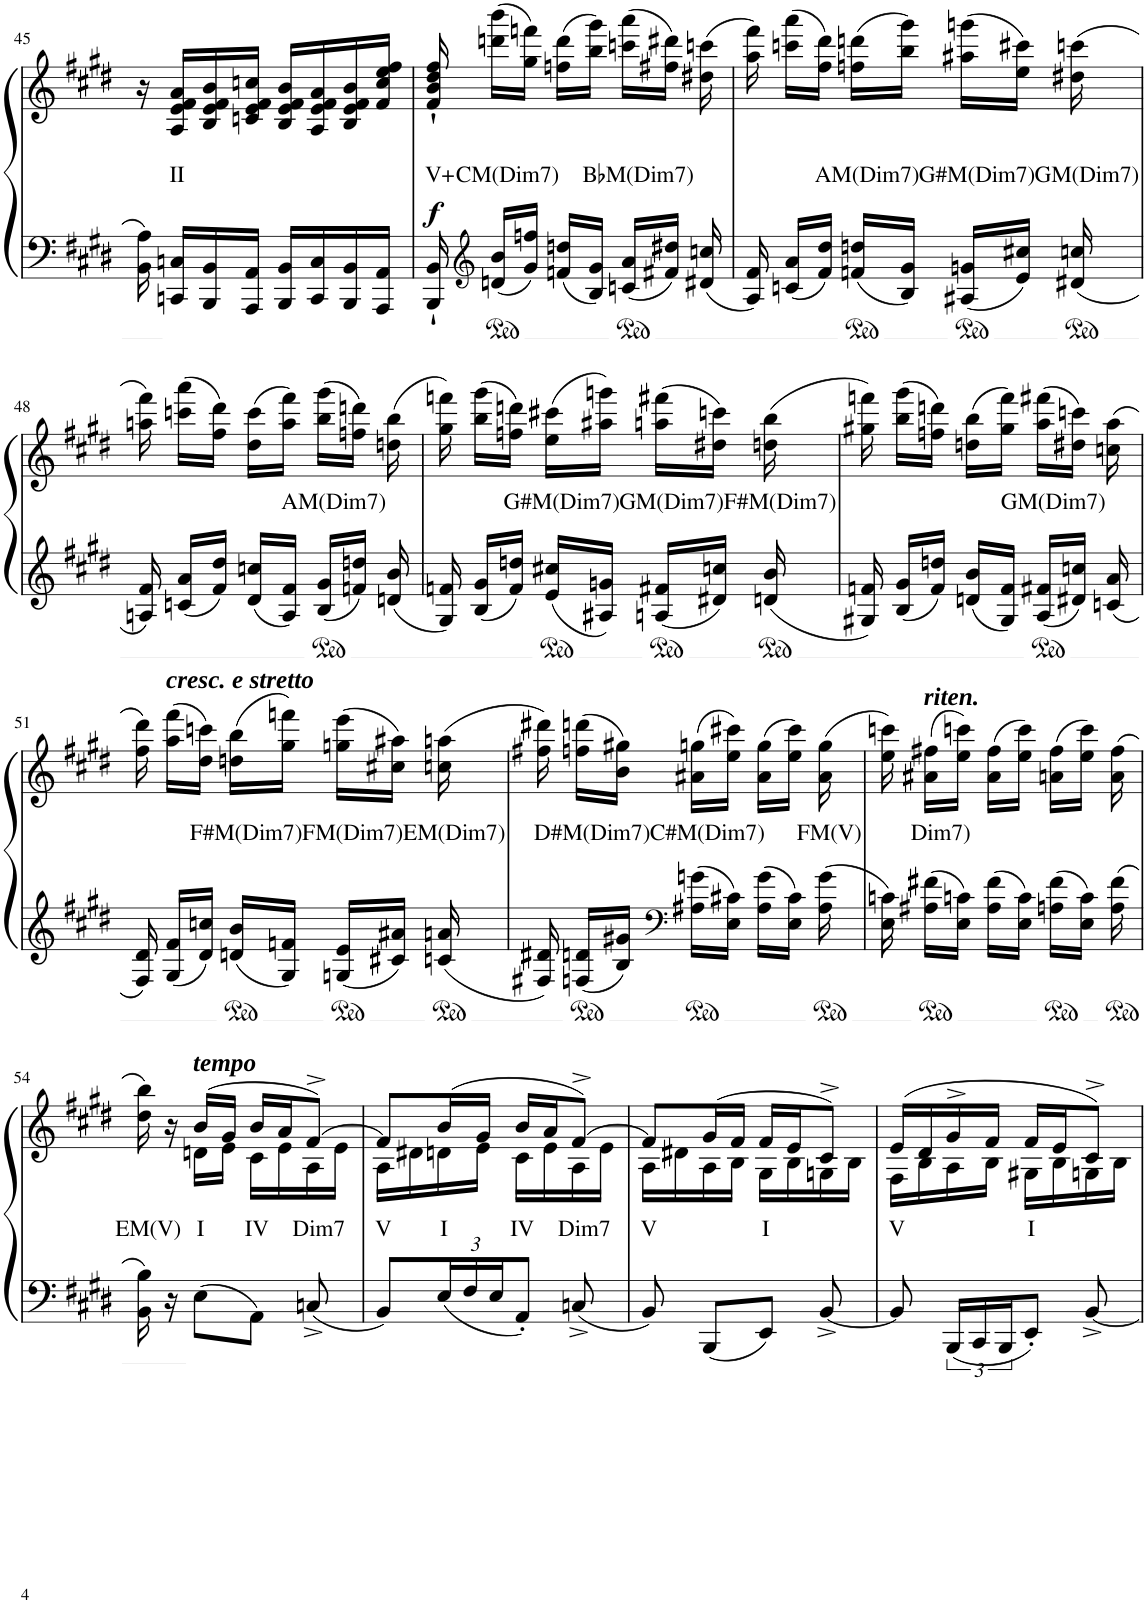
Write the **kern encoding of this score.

**kern	**kern	**text	**dynam
*part1	*part1	*part1	*part1
*staff2	*staff1	*staff1	*staff1/2
*I"Piano	*	*	*
*I'Pno	*	*	*
!!LO:PB:g=z
*clefF4	*clefG2	*	*
*k[f#c#g#d#]	*k[f#c#g#d#]	*	*
*M2/4	*M2/4	*	*
=45	=45	=45	=45
16BB\ 16A\	16r	.	.
!	!	!LO:LY:b	!
16CCn/ 16Cn/LL	16A/ 16e/ 16f#/ 16a/LL	II	.
16BBB/ 16BB/	16B/ 16e/ 16f#/ 16b/	.	.
16AAA/ 16AA/JJ	16cn/ 16e/ 16f#/ 16ccn/JJ	.	.
16BBB/ 16BB/LL	16B/ 16e/ 16f#/ 16b/LL	.	.
16CC/ 16C/	16A/ 16e/ 16f#/ 16a/	.	.
16BBB/ 16BB/	16B/ 16e/ 16f#/ 16b/	.	.
16AAA/ 16AA/JJ	16f#/ 16cc/ 16ee/ 16ff#/JJ	.	.
=46	=46	=46	=46
!	!	!LO:LY:b	!LO:DY:b
16BBB/'` 16BB/'`	16f#/'` 16b/'` 16dd#/'` 16ff#/'`	V+	f
*clefG2	*	*	*
!	!	!LO:LY:b	!
16dn/ 16b/LL	(16dddn\ 16bbb\LL	CM(Dim7)	.
16g#/ 16ffn/JJ	16gg#\ 16fffn\JJ)	.	.
16fn/ 16ddn/LL	(16ffn\ 16ddd\LL	.	.
16B/ 16g#/JJ	16bb\ 16ggg#\JJ)	.	.
!	!	!LO:LY:b	!
16cn/ 16a/LL	(16cccn\ 16aaa\LL	B♭M(Dim7)	.
16f#X/ 16dd#X/JJ	16ff#X\ 16ddd#X\JJ)	.	.
16d#X/ 16ccn/	(16dd#X\ 16cccn\	.	.
=47	=47	=47	=47
16A/ 16f#/	16aa\ 16fff#\)	.	.
16cn/ 16a/LL	(16cccn\ 16aaa\LL	.	.
16f#/ 16dd#/JJ	16ff#\ 16ddd#\JJ)	.	.
!	!	!LO:LY:b	!
16fn/ 16ddn/LL	(16ffn\ 16dddn\LL	AM(Dim7)	.
16B/ 16g#/JJ	16bb\ 16ggg#\JJ)	.	.
!	!	!LO:LY:b	!
16A#X/ 16gn/LL	(16aa#X\ 16gggn\LL	G#M(Dim7)	.
16e/ 16cc#X/JJ	16ee\ 16ccc#X\JJ)	.	.
!	!	!LO:LY:b	!
16d#X/ 16ccn/	(16dd#X\ 16cccn\	GM(Dim7)	.
!!LO:LB:g=z
=48	=48	=48	=48
16An/ 16f#/	16aan\ 16fff#\)	.	.
16cn/ 16a/LL	(16cccn\ 16aaa\LL	.	.
16f#/ 16dd#/JJ	16ff#\ 16ddd#\JJ)	.	.
16d#/ 16ccn/LL	(16dd#\ 16ccc\LL	.	.
16A/ 16f#/JJ	16aa\ 16fff#\JJ)	.	.
!	!	!LO:LY:b	!
16B/ 16g#/LL	(16bb\ 16ggg#\LL	AM(Dim7)	.
16fn/ 16ddn/JJ	16ffn\ 16dddn\JJ)	.	.
16dn/ 16b/	(16ddn\ 16bb\	.	.
=49	=49	=49	=49
16G#/ 16fn/	16gg#\ 16fffn\)	.	.
16B/ 16g#/LL	(16bb\ 16ggg#\LL	.	.
16f/ 16ddn/JJ	16ffn\ 16dddn\JJ)	.	.
!	!	!LO:LY:b	!
16e/ 16cc#X/LL	(16ee\ 16ccc#X\LL	G#M(Dim7)	.
16A#X/ 16gn/JJ	16aa#X\ 16gggn\JJ)	.	.
!	!	!LO:LY:b	!
16An/ 16f#X/LL	(16aan\ 16fff#X\LL	GM(Dim7)	.
16d#X/ 16ccn/JJ	16dd#X\ 16cccn\JJ)	.	.
!	!	!LO:LY:b	!
16dn/ 16b/	(16ddn\ 16bb\	F#M(Dim7)	.
=50	=50	=50	=50
16G#X/ 16fn/	16gg#X\ 16fffn\)	.	.
16B/ 16g#/LL	(16bb\ 16ggg#\LL	.	.
16f/ 16ddn/JJ	16ffn\ 16dddn\JJ)	.	.
16dn/ 16b/LL	(16ddn\ 16bb\LL	.	.
16G#/ 16f/JJ	16gg#\ 16fff\JJ)	.	.
!	!	!LO:LY:b	!
16A/ 16f#X/LL	(16aa\ 16fff#X\LL	GM(Dim7)	.
16d#X/ 16ccn/JJ	16dd#X\ 16cccn\JJ)	.	.
16cn/ 16a/	(16ccn\ 16aa\	.	.
!!LO:LB:g=z
=51	=51	=51	=51
16F#/ 16d#/	16ff#\ 16ddd#\)	.	.
!	!LO:TX:a:Bi:t=cresc. e stretto	!	!
16G#/ 16f#/LL	(16aa\ 16fff#\LL	.	.
16d#/ 16ccn/JJ	16dd#\ 16cccn\JJ)	.	.
!	!	!LO:LY:b	!
16dn/ 16b/LL	(16ddn\ 16bb\LL	F#M(Dim7)	.
16G#/ 16fn/JJ	16gg#\ 16fffn\JJ)	.	.
!	!	!LO:LY:b	!
16Gn/ 16e/LL	(16ggn\ 16eee\LL	FM(Dim7)	.
16c#X/ 16a#X/JJ	16cc#X\ 16aa#X\JJ)	.	.
!	!	!LO:LY:b	!
16cn/ 16an/	(16ccn\ 16aan\	EM(Dim7)	.
=52	=52	=52	=52
16F#X/ 16d#X/	16ff#X\ 16ddd#X\)	.	.
!	!	!LO:LY:b	!
16Fn/ 16dn/LL	(16ffn\ 16dddn\LL	D#M(Dim7)	.
16B/ 16g#X/JJ	16b\ 16gg#X\JJ)	.	.
*clefF4	*	*	*
!	!	!LO:LY:b	!
16A#X\ 16gn\LL	(16a#X\ 16ggn\LL	C#M(Dim7)	.
16E\ 16c#X\JJ	16ee\ 16ccc#X\JJ)	.	.
16A#\ 16g\LL	(16a#\ 16gg\LL	.	.
16E\ 16c#\JJ	16ee\ 16ccc#\JJ)	.	.
!	!	!LO:LY:b	!
16A#\ 16g\	(16a#\ 16gg\	FM(V)	.
=53	=53	=53	=53
16E\ 16cn\	16ee\ 16cccn\)	.	.
!	!LO:TX:a:Bi:t=riten.	!	!
!	!	!LO:LY:b	!
16A#X\ 16f#X\LL	(16a#X\ 16ff#X\LL	Dim7)	.
16E\ 16cn\JJ	16ee\ 16cccn\JJ)	.	.
16A#\ 16f#\LL	(16a#\ 16ff#\LL	.	.
16E\ 16c\JJ	16ee\ 16ccc\JJ)	.	.
16An\ 16f#\LL	(16an\ 16ff#\LL	.	.
16E\ 16c\JJ	16ee\ 16ccc\JJ)	.	.
16A\ 16f#\	(16a\ 16ff#\	.	.
!!LO:LB:g=z
=54	=54	=54	=54
!	!	!LO:LY:b	!
*	*^	*	*
16BB\ 16B\	16dd#\ 16bb\)	8ryy	EM(V)	.
16r	16r	.	.	.
!	!LO:TX:a:Bi:t=tempo	!	!	!
!	!	!	!LO:LY:b	!
8E\L	(16b/LL	16dn\LL	I	.
.	16g#/JJ	16e\JJ	.	.
!	!	!	!LO:LY:b	!
8AA\J	16b/LL	16c#\LL	IV	.
.	16a/J	16e\	.	.
!	!	!	!LO:LY:b	!
8Cn^/	[8f#^/J)	16A\	Dim7	.
.	.	16e\JJ	.	.
=55	=55	=55	=55	=55
!	!	!	!LO:LY:b	!
8BB/L	8f#/L]	16A\LL	V	.
.	.	16d#X\	.	.
*Xbrackettup	*	*	*	*
!	!	!	!LO:LY:b	!
24E/L	(16b/L	16dn\	I	.
24F#/	.	.	.	.
.	16g#/JJ	16e\JJ	.	.
24E/J	.	.	.	.
!	!	!	!LO:LY:b	!
8AA'/J	16b/LL	16c#\LL	IV	.
.	16a/J	16e\	.	.
!	!	!	!LO:LY:b	!
8Cn^/	[8f#^/J)	16A\	Dim7	.
.	.	16e\JJ	.	.
=56	=56	=56	=56	=56
!	!	!	!LO:LY:b	!
8BB/	8f#/L]	16A\LL	V	.
.	.	16d#X\	.	.
8BBB/L	(16g#/L	16A\	.	.
.	16f#/JJ	16B\JJ	.	.
!	!	!	!LO:LY:b	!
8EE/J	16f#/LL	16G#\LL	I	.
.	16e/J	16B\	.	.
[8BB^/	8c#^/J)	16Gn\	.	.
.	.	16B\JJ	.	.
=57	=57	=57	=57	=57
!	!	!	!LO:LY:b	!
8BB/]	(>16e/LL	16F#\LL	V	.
.	16d#/	16B\	.	.
*brackettup	*	*	*	*
24BBB/LL	16g#^/	16A\	.	.
24CC#/	.	.	.	.
.	16f#/JJ	16B\JJ	.	.
24BBB/J	.	.	.	.
!	!	!	!LO:LY:b	!
8EE'/J	16f#/LL	16G#X\LL	I	.
.	16e/J	16B\	.	.
[8BB^/	8c#^/J)	16Gn\	.	.
.	.	16B\JJ	.	.
*	*v	*v	*	*
=	=	=	=
*-	*-	*-	*-
